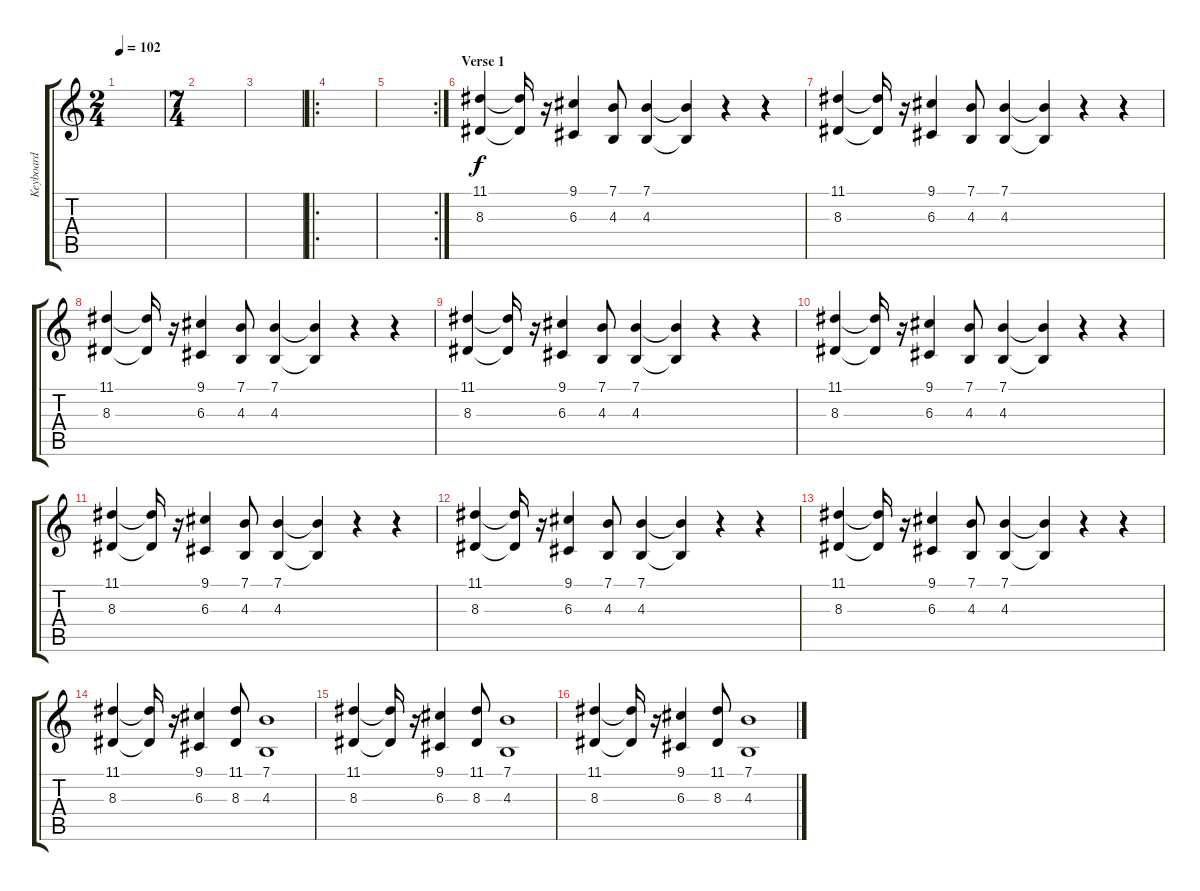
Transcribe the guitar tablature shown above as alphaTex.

\track ("Keyboard" "Keyboard") {instrument stringensemble1}
\staff {score tabs}
\tuning (E4 B3 G3 D3 A2 E2) {hide}
\ts (2 4)
\tempo 102
\clef g2
\ks c
|
\ts (7 4)
|
|
\ro
|
\rc 2
|
\section ("" "Verse 1")
(11.1 8.3).4 (11.1{t} 8.3{t}).16 r.16 (9.1 6.3).4 (7.1 4.3).8 (7.1 4.3).4 (7.1{t} 4.3{t}).4 r.4 r.4 |
(11.1 8.3).4 (11.1{t} 8.3{t}).16 r.16 (9.1 6.3).4 (7.1 4.3).8 (7.1 4.3).4 (7.1{t} 4.3{t}).4 r.4 r.4 |
(11.1 8.3).4 (11.1{t} 8.3{t}).16 r.16 (9.1 6.3).4 (7.1 4.3).8 (7.1 4.3).4 (7.1{t} 4.3{t}).4 r.4 r.4 |
(11.1 8.3).4 (11.1{t} 8.3{t}).16 r.16 (9.1 6.3).4 (7.1 4.3).8 (7.1 4.3).4 (7.1{t} 4.3{t}).4 r.4 r.4 |
(11.1 8.3).4 (11.1{t} 8.3{t}).16 r.16 (9.1 6.3).4 (7.1 4.3).8 (7.1 4.3).4 (7.1{t} 4.3{t}).4 r.4 r.4 |
(11.1 8.3).4 (11.1{t} 8.3{t}).16 r.16 (9.1 6.3).4 (7.1 4.3).8 (7.1 4.3).4 (7.1{t} 4.3{t}).4 r.4 r.4 |
(11.1 8.3).4 (11.1{t} 8.3{t}).16 r.16 (9.1 6.3).4 (7.1 4.3).8 (7.1 4.3).4 (7.1{t} 4.3{t}).4 r.4 r.4 |
(11.1 8.3).4 (11.1{t} 8.3{t}).16 r.16 (9.1 6.3).4 (7.1 4.3).8 (7.1 4.3).4 (7.1{t} 4.3{t}).4 r.4 r.4 |
(11.1 8.3).4 (11.1{t} 8.3{t}).16 r.16 (9.1 6.3).4 (11.1 8.3).8 (7.1 4.3).1 |
(11.1 8.3).4 (11.1{t} 8.3{t}).16 r.16 (9.1 6.3).4 (11.1 8.3).8 (7.1 4.3).1 |
(11.1 8.3).4 (11.1{t} 8.3{t}).16 r.16 (9.1 6.3).4 (11.1 8.3).8 (7.1 4.3).1
